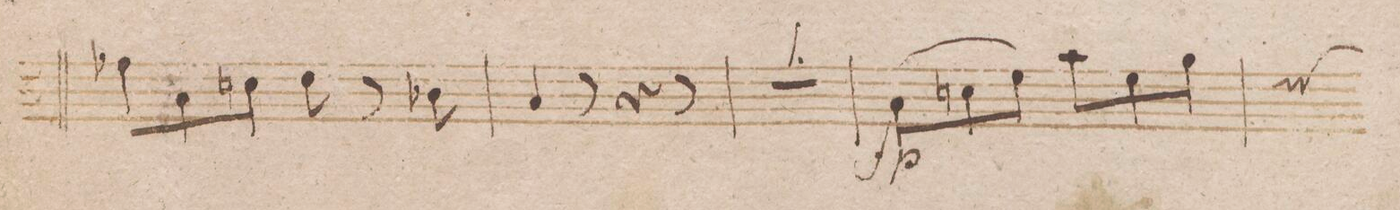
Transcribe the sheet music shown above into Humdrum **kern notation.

**kern	**dynam
*I"Fagotto 1mo	*
*clefF4	*
*k[b-e-]	*
*M6/8	*
8A-X\L	.
8C\	.
8En\J	.
8F\	.
8r	.
8D-X\	.
=26	=26
4C/	.
8r	.
4r	.
8r	.
=27	=27
2.r	.
=28	=28
(8C\L	fp
8En\	.
8G\J)	.
8c\L	.
8G\	.
8B-\J	.
*custos:G	*
=29	=29
*-	*-
